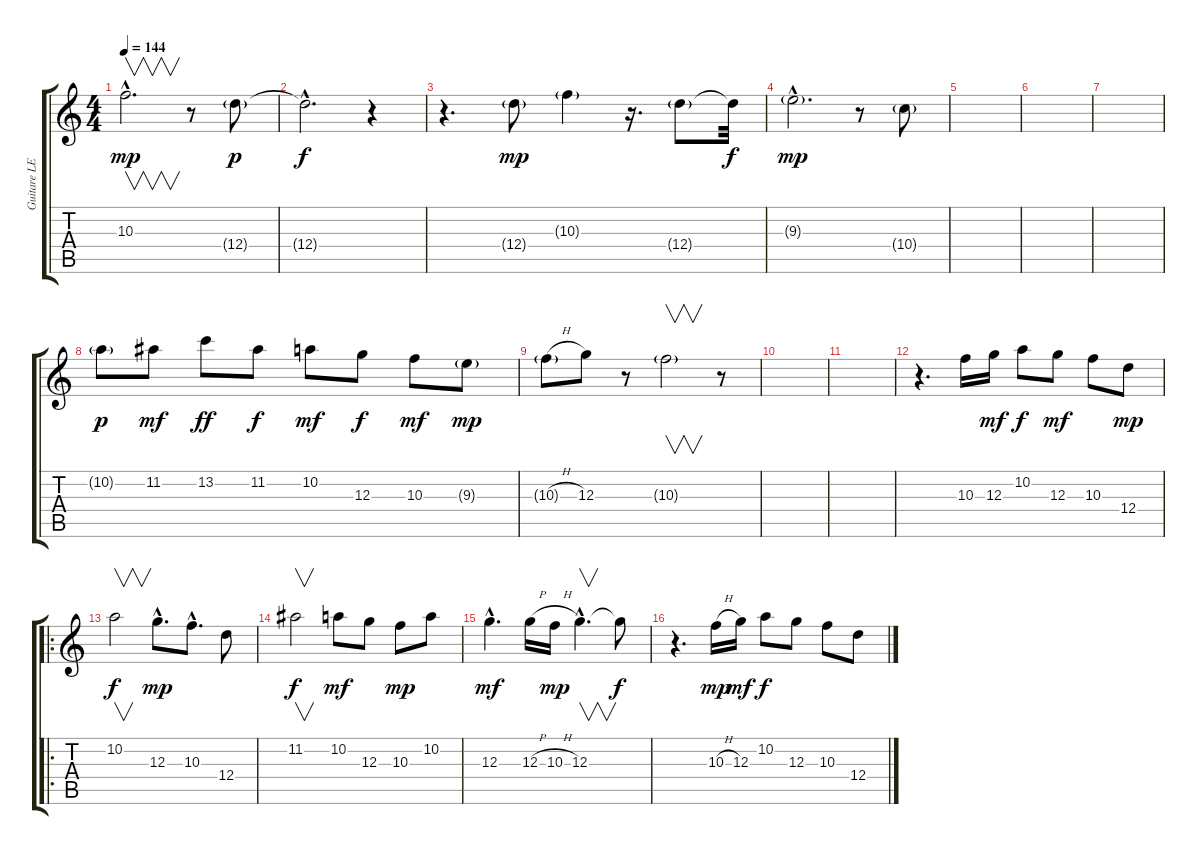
\track ("Guitare LEAD" "Guitare LE") {instrument distortionguitar}
\staff {score tabs}
\tuning (E4 B3 G3 D3 A2 E2) {hide}
\ts (4 4)
\tempo 144
\clef g2
\ks c
10.3{hac}.2{v d dy mp} r.8 12.4{g}.8{dy p} |
12.4{hac t}.2{d dy f} r.4 |
r.4{d} 12.4{g}.8{dy mp} 10.3{g}.4 r.16{d} 12.4{g}.8 12.4{t}.32{dy f} |
9.3{g hac}.2{d dy mp} r.8 10.4{g}.8 |
|
|
|
10.2{g}.8{dy p} 11.2.8{dy mf} 13.2.8{dy ff} 11.2.8{dy f} 10.2.8{dy mf} 12.3.8{dy f} 10.3.8{dy mf} 9.3{g}.8{dy mp} |
10.3{h g}.8 12.3.8 r.8 10.3{g}.2{v} r.8 |
|
|
r.4{d} 10.3.16 12.3.16{dy mf} 10.2.8{dy f} 12.3.8{dy mf} 10.3.8 12.4.8{dy mp} |
\ro
10.2.2{v dy f} 12.3{hac}.8{d dy mp} 10.3{hac}.8{d} 12.4.8 |
11.2.2{v dy f} 10.2.8{dy mf} 12.3.8 10.3.8{dy mp} 10.2.8 |
12.3{hac}.4{d dy mf} 12.3{h}.16 10.3{h}.16{dy mp} 12.3{hac}.4{v d} 12.3{t}.8{dy f} |
r.4{d} 10.3{h}.16{dy mp} 12.3.16{dy mf} 10.2.8{dy f} 12.3.8 10.3.8 12.4.8
